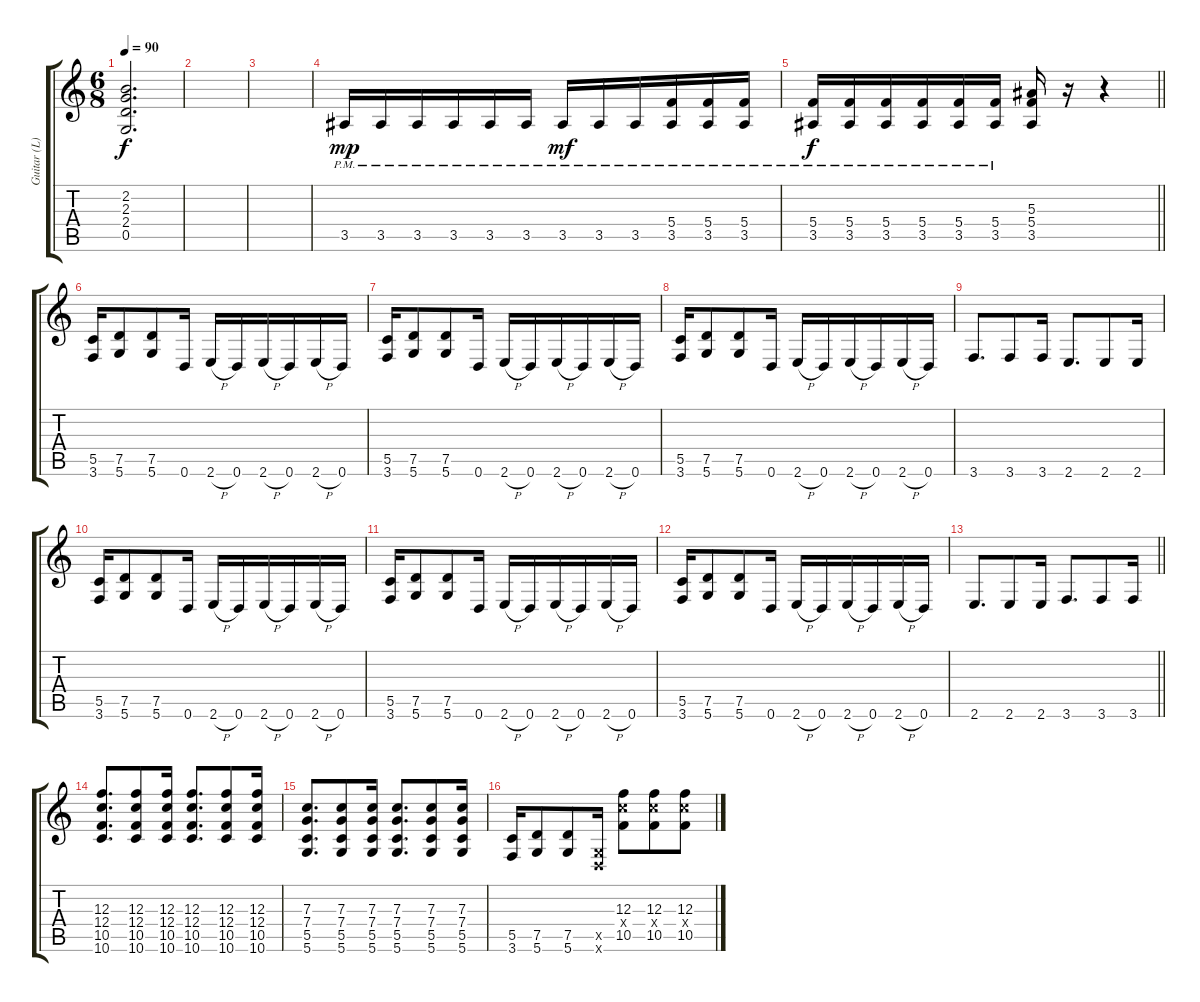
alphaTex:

\track ("Guitar (L)" "Guitar (L)") {instrument distortionguitar}
\staff {score tabs}
\tuning (D4 A3 F3 C3 G2 D2) {hide}
\ts (6 8)
\tempo 90
\clef g2
\ks c
(2.2{t} 2.3{t} 2.4{t} 0.5{t}).2{d dy f} |
|
|
3.5{pm}.16{dy mp} 3.5{pm}.16 3.5{pm}.16 3.5{pm}.16 3.5{pm}.16 3.5{pm}.16 3.5{pm}.16{dy mf} 3.5{pm}.16 3.5{pm}.16 (5.4{pm} 3.5{pm}).16 (5.4{pm} 3.5{pm}).16 (5.4{pm} 3.5{pm}).16 |
\barLineRight lightlight
(5.4{pm} 3.5{pm}).16{dy f} (5.4{pm} 3.5{pm}).16 (5.4{pm} 3.5{pm}).16 (5.4{pm} 3.5{pm}).16 (5.4{pm} 3.5{pm}).16 (5.4{pm} 3.5{pm}).16 (5.3 5.4 3.5).16 r.16 r.4 |
(5.5 3.6).16 (7.5 5.6).8 (7.5 5.6).8 0.6.16 2.6{h}.16 0.6.16 2.6{h}.16 0.6.16 2.6{h}.16 0.6.16 |
(5.5 3.6).16 (7.5 5.6).8 (7.5 5.6).8 0.6.16 2.6{h}.16 0.6.16 2.6{h}.16 0.6.16 2.6{h}.16 0.6.16 |
(5.5 3.6).16 (7.5 5.6).8 (7.5 5.6).8 0.6.16 2.6{h}.16 0.6.16 2.6{h}.16 0.6.16 2.6{h}.16 0.6.16 |
3.6.8{d} 3.6.8 3.6.16 2.6.8{d} 2.6.8 2.6.16 |
(5.5 3.6).16 (7.5 5.6).8 (7.5 5.6).8 0.6.16 2.6{h}.16 0.6.16 2.6{h}.16 0.6.16 2.6{h}.16 0.6.16 |
(5.5 3.6).16 (7.5 5.6).8 (7.5 5.6).8 0.6.16 2.6{h}.16 0.6.16 2.6{h}.16 0.6.16 2.6{h}.16 0.6.16 |
(5.5 3.6).16 (7.5 5.6).8 (7.5 5.6).8 0.6.16 2.6{h}.16 0.6.16 2.6{h}.16 0.6.16 2.6{h}.16 0.6.16 |
\barLineRight lightlight
2.6.8{d} 2.6.8 2.6.16 3.6.8{d} 3.6.8 3.6.16 |
(12.3 12.4 10.5 10.6).8{d} (12.3 12.4 10.5 10.6).8 (12.3 12.4 10.5 10.6).16 (12.3 12.4 10.5 10.6).8{d} (12.3 12.4 10.5 10.6).8 (12.3 12.4 10.5 10.6).16 |
(7.3 7.4 5.5 5.6).8{d} (7.3 7.4 5.5 5.6).8 (7.3 7.4 5.5 5.6).16 (7.3 7.4 5.5 5.6).8{d} (7.3 7.4 5.5 5.6).8 (7.3 7.4 5.5 5.6).16 |
(5.5 3.6).16 (7.5 5.6).8 (7.5 5.6).8 (0.5{x} 0.6{x}).16 (12.3 12.4{x} 10.5).8 (12.3 12.4{x} 10.5).8 (12.3 12.4{x} 10.5).8
